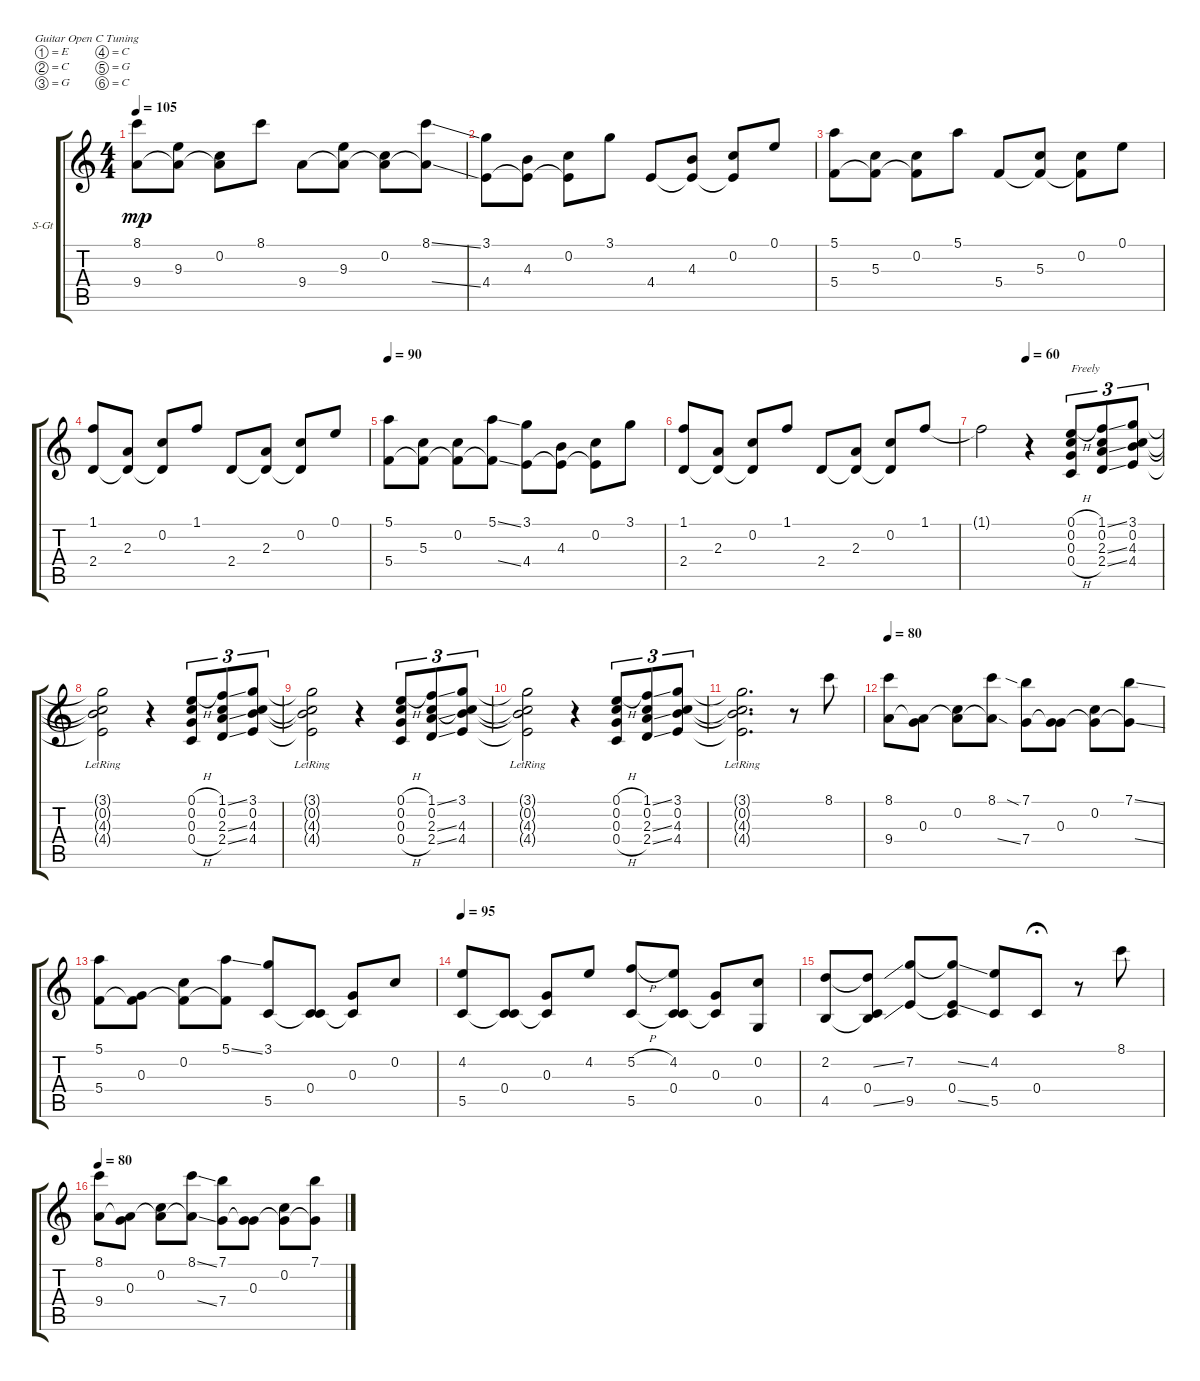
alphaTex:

\defaultSystemsLayout 4
\bracketExtendMode groupsimilarinstruments
\firstSystemTrackNameOrientation horizontal
\otherSystemsTrackNameOrientation horizontal
\track ("Steel Guitar" "S-Gt") {instrument acousticguitarsteel}
\staff {score tabs}
\tuning (E4 C4 G3 C3 G2 C2)
\ts (4 4)
\tempo 105
\clef g2
\ks c
(8.1 9.4).8{dy mp} (9.3 9.4{t}).8 (0.2 9.4{t}).8 8.1.8 9.4.8 (9.3 9.4{t}).8 (0.2 9.4{t}).8 (8.1{ss} 9.4{ss t}).8 |
(4.4 3.1).8 (4.3 4.4{t}).8 (0.2 4.4{t}).8 3.1.8 4.4.8 (4.3 4.4{t}).8 (0.2 4.4{t}).8 0.1.8 |
(5.1 5.4).8 (5.3 5.4{t}).8 (0.2 5.4{t}).8 5.1.8 5.4.8 (5.3 5.4{t}).8 (0.2 5.4{t}).8 0.1.8 |
(2.4 1.1).8 (2.3 2.4{t}).8 (0.2 2.4{t}).8 1.1.8 2.4.8 (2.3 2.4{t}).8 (0.2 2.4{t}).8 0.1.8 |
\tempo 90
(5.1 5.4).8 (5.3 5.4{t}).8 (0.2 5.4{t}).8 (5.1{ss} 5.4{ss t}).8 (4.4 3.1).8 (4.3 4.4{t}).8 (0.2 4.4{t}).8 3.1.8 |
(2.4 1.1).8 (2.3 2.4{t}).8 (0.2 2.4{t}).8 1.1.8 2.4.8 (2.3 2.4{t}).8 (0.2 2.4{t}).8 1.1.8 |
\tempo (60 0.25)
1.1{t}.2 r.4 (0.4{h} 0.3{h} 0.2 0.1{h}).8{tu (3 2) txt "Freely"} (1.1{ss} 0.2 2.3{ss} 2.4{ss}).8{tu (3 2)} (4.4 4.3 0.2 3.1).8{tu (3 2)} |
(3.1{lr t} 0.2{t} 4.3{t} 4.4{t}).2 r.4 (0.4{h} 0.3{h} 0.2 0.1{h}).8{tu (3 2)} (1.1{ss} 0.2 2.3{ss} 2.4{ss}).8{tu (3 2)} (4.4 4.3 0.2 3.1).8{tu (3 2)} |
(3.1{lr t} 0.2{t} 4.3{t} 4.4{t}).2 r.4 (0.4{h} 0.3 0.2 0.1{h}).8{tu (3 2)} (1.1{ss} 0.2 2.3{ss} 2.4{ss}).8{tu (3 2)} (4.4 4.3 3.1 0.2{t}).8{tu (3 2)} |
(3.1{lr t} 0.2{t} 4.3{t} 4.4{t}).2 r.4 (0.4{h} 0.3{h} 0.2 0.1{h}).8{tu (3 2)} (1.1{ss} 0.2 2.3{ss} 2.4{ss}).8{tu (3 2)} (4.4 4.3 0.2 3.1).8{tu (3 2)} |
(3.1{lr t} 0.2{t} 4.3{t} 4.4{t}).2{d} r.8 8.1.8 |
\tempo 80
(9.4 8.1).8 (9.4{t} 0.3).8 (0.2 9.4{t}).8 (8.1 9.4{ss t}).8 (7.1{sia} 7.4).8 (0.3 7.4{t}).8 (0.2 7.4{t}).8 (7.1{ss} 7.4{ss t}).8 |
(5.4 5.1).8 (5.4{t} 0.3).8 (0.2 5.4{t}).8 (5.1{ss} 5.4{t}).8 (5.5 3.1).8 (0.4 5.5{t}).8 (0.3 5.5{t}).8 0.2.8 |
\tempo 95
(4.2 5.5).8 (0.4 5.5{t}).8 (0.3 5.5{t}).8 4.2.8 (5.2{h} 5.5).8 (0.4 4.2 5.5{t}).8 (0.3 5.5{t}).8 (0.2 0.5).8 |
(4.5 2.2).8 (0.4 4.5{ss t} 2.2{ss t}).8 (9.5 7.2).8 (0.4 7.2{ss t} 9.5{ss t}).8 (5.5 4.2).8 0.4.8{fermata (medium 1)} r.8 8.1.8 |
\tempo 80
(9.4 8.1).8 (9.4{t} 0.3).8 (0.2 9.4{t}).8 (8.1{ss} 9.4{ss t}).8 (7.1 7.4).8 (0.3 7.4{t}).8 (0.2 7.4{t}).8 (7.1{ss} 7.4{ss t}).8
